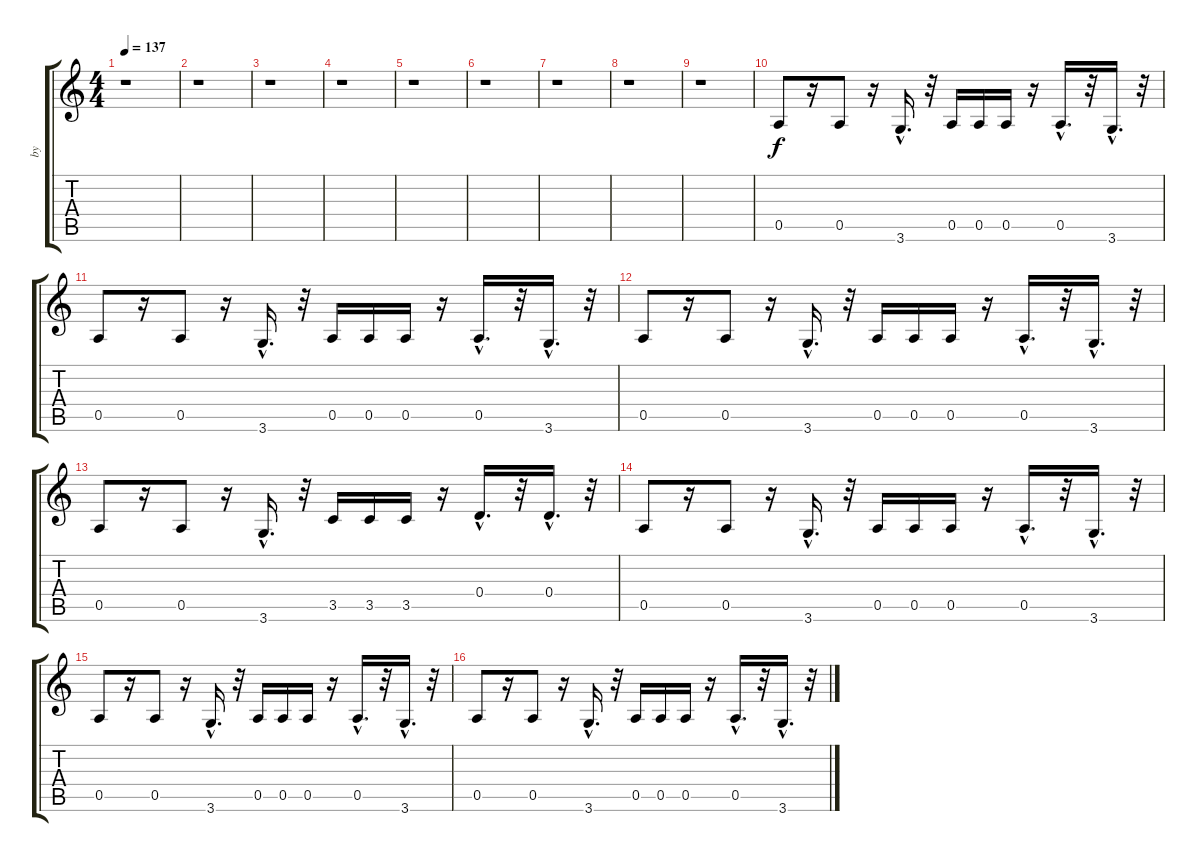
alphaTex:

\track ("   by" "   by") {instrument overdrivenguitar}
\staff {score tabs}
\tuning (E4 B3 G3 D3 A2 E2) {hide}
\ts (4 4)
\tempo 137
\clef g2
\ks c
r.1{dy f instrument overdrivenguitar} |
r.1 |
r.1 |
r.1 |
r.1 |
r.1 |
r.1 |
r.1 |
r.1 |
0.5.8 r.16 0.5.8 r.16 3.6{hac}.16{d} r.32 0.5.16 0.5.16 0.5.16 r.16 0.5{hac}.16{d} r.32 3.6{hac}.16{d} r.32 |
0.5.8 r.16 0.5.8 r.16 3.6{hac}.16{d} r.32 0.5.16 0.5.16 0.5.16 r.16 0.5{hac}.16{d} r.32 3.6{hac}.16{d} r.32 |
0.5.8 r.16 0.5.8 r.16 3.6{hac}.16{d} r.32 0.5.16 0.5.16 0.5.16 r.16 0.5{hac}.16{d} r.32 3.6{hac}.16{d} r.32 |
0.5.8 r.16 0.5.8 r.16 3.6{hac}.16{d} r.32 3.5.16 3.5.16 3.5.16 r.16 0.4{hac}.16{d} r.32 0.4{hac}.16{d} r.32 |
0.5.8 r.16 0.5.8 r.16 3.6{hac}.16{d} r.32 0.5.16 0.5.16 0.5.16 r.16 0.5{hac}.16{d} r.32 3.6{hac}.16{d} r.32 |
0.5.8 r.16 0.5.8 r.16 3.6{hac}.16{d} r.32 0.5.16 0.5.16 0.5.16 r.16 0.5{hac}.16{d} r.32 3.6{hac}.16{d} r.32 |
0.5.8 r.16 0.5.8 r.16 3.6{hac}.16{d} r.32 0.5.16 0.5.16 0.5.16 r.16 0.5{hac}.16{d} r.32 3.6{hac}.16{d} r.32
